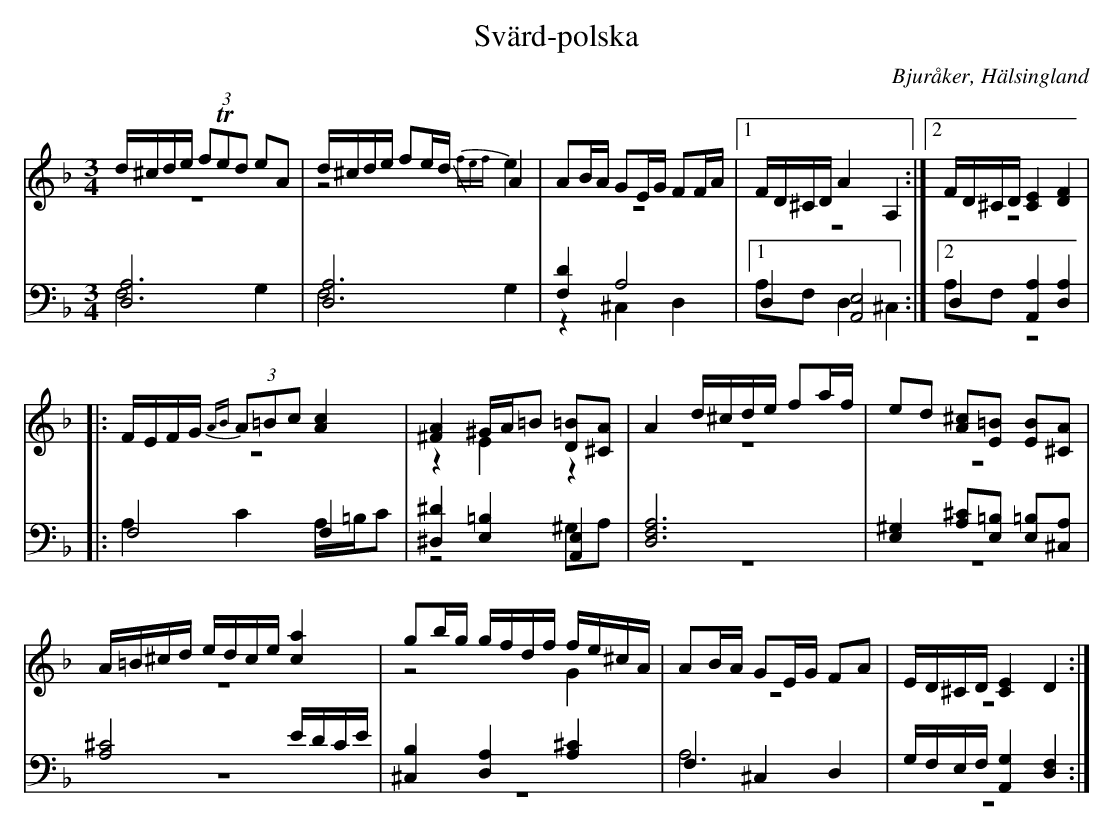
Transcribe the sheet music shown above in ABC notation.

X:1
T: Svärd-polska
O: Bjuråker, Hälsingland
M: 3/4
L: 1/8
K: Dm
V:1
V:2 merge
V:3
V:4 merge
V:1
d/^c/d/e/ (3fTed eA|d/^c/d/e/ fe/d/ A2|AB/A/ GE/G/ FF/A/|1 F/D/^C/D/ A2 A,2:|2 F/D/^C/D/ [C2E2] [D2F2]|
|:F/E/F/G/ (3{AB}A=Bc [A2c2]|[^F2A2] ^G/A/=B [D=B][^CA]|A2 d/^c/d/e/ fa/f/|ed [A^c][E=B] [EB][^CA]|
A/=B/^c/d/ e/d/c/e/ [c2a2]|gb/g/ g/f/d/f/ f/e/^c/A/|AB/A/ GE/G/ FA|E/D/^C/D/ [C2E2] D2:|
V:2
z6|z4 {/fef}e2|z6|1 z6:|2 z6|
|:z6|z2 E2 z2|z6|z6|
z6|z4 G2|z6|z6:|
V:3 clef=bass
[D,6A,6]|[D,6A,6]|[F,2D2] A,4|1 D,2 [A,,4E,4]:|2 D,2 [A,,2A,2] [D,2A,2]|
|:F,4 F,2|[^D,2^D2] [E,2=B,2] [A,,2E,2]|[D,6F,6A,6]|[E,2^G,2] [A,^C][E,=B,] [E,=B,][^C,A,]|
[A,4^C4] E/D/C/E/|[^C,2B,2]  [D,2A,2] [A,2^C2]|F,2 ^C,2 D,2|G,/F,/E,/F,/ [A,,2G,2] [D,2F,2]:|
V:4 clef=bass
F,4 G,2|F,4 G,2|z2 ^C,2 D,2|1 A,F, D,2 ^C,2:|2 A,F,  z4|
|:A,2 C2 A,/=B,/C|z4 ^G,A,|z6|z6|
z6|z6|A,6|z6:|
